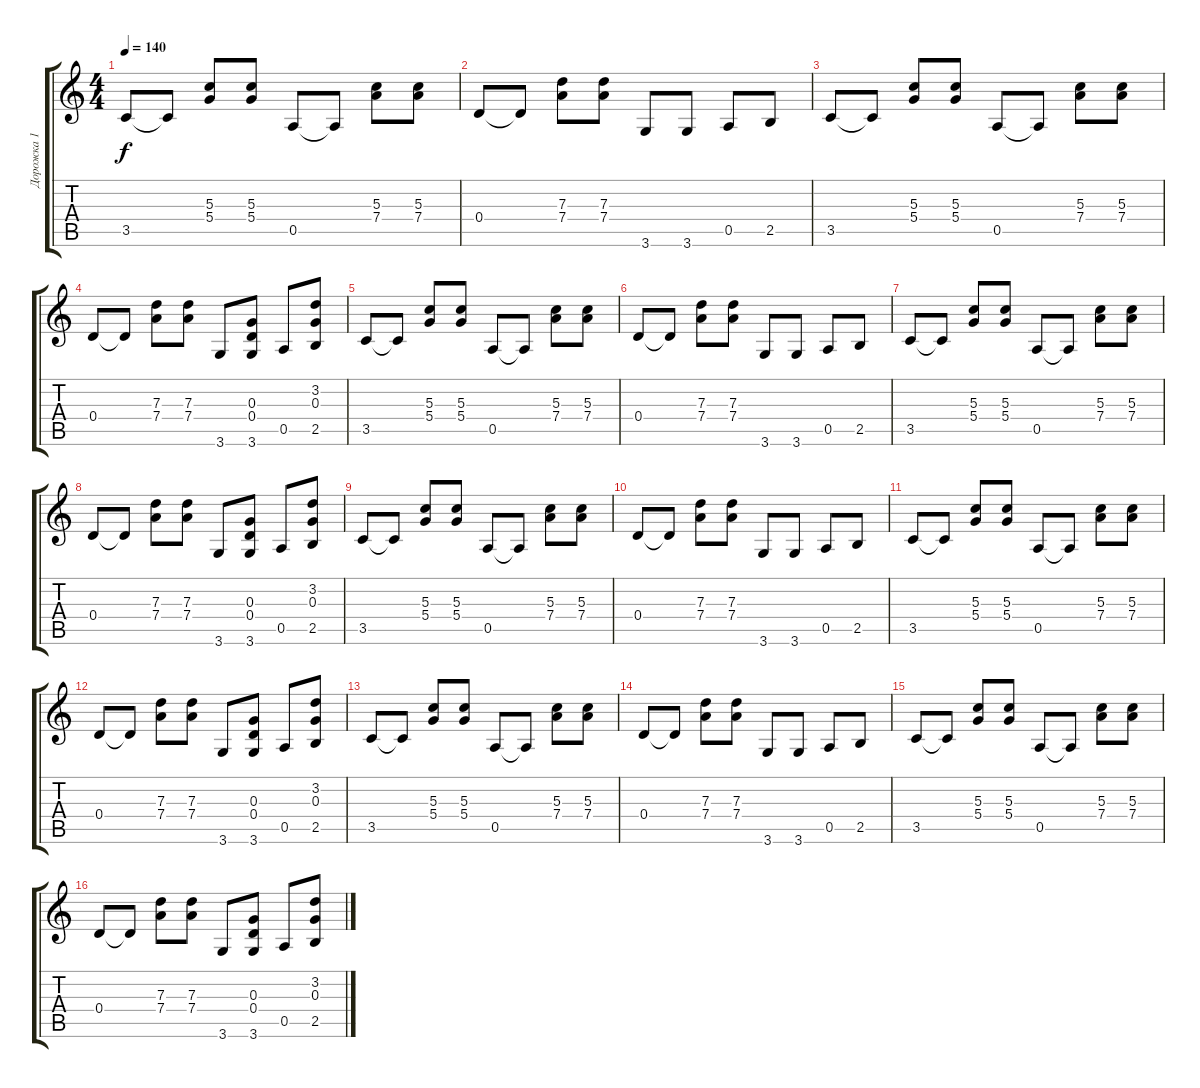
\track ("Дорожка 1" "Дорожка 1") {instrument electricguitarmuted}
\staff {score tabs}
\tuning (E4 B3 G3 D3 A2 E2) {hide}
\ts (4 4)
\tempo 140
\clef g2
\ks c
3.5.8{dy f instrument electricguitarmuted} 3.5{t}.8 (5.3 5.4).8 (5.3 5.4).8 0.5.8 0.5{t}.8 (5.3 7.4).8 (5.3 7.4).8 |
0.4.8 0.4{t}.8 (7.3 7.4).8 (7.3 7.4).8 3.6.8 3.6.8 0.5.8 2.5.8 |
3.5.8 3.5{t}.8 (5.3 5.4).8 (5.3 5.4).8 0.5.8 0.5{t}.8 (5.3 7.4).8 (5.3 7.4).8 |
0.4.8 0.4{t}.8 (7.3 7.4).8 (7.3 7.4).8 3.6.8 (0.3 0.4 3.6).8 0.5.8 (3.2 0.3 2.5).8 |
3.5.8 3.5{t}.8 (5.3 5.4).8 (5.3 5.4).8 0.5.8 0.5{t}.8 (5.3 7.4).8 (5.3 7.4).8 |
0.4.8 0.4{t}.8 (7.3 7.4).8 (7.3 7.4).8 3.6.8 3.6.8 0.5.8 2.5.8 |
3.5.8 3.5{t}.8 (5.3 5.4).8 (5.3 5.4).8 0.5.8 0.5{t}.8 (5.3 7.4).8 (5.3 7.4).8 |
0.4.8 0.4{t}.8 (7.3 7.4).8 (7.3 7.4).8 3.6.8 (0.3 0.4 3.6).8 0.5.8 (3.2 0.3 2.5).8 |
3.5.8 3.5{t}.8 (5.3 5.4).8 (5.3 5.4).8 0.5.8 0.5{t}.8 (5.3 7.4).8 (5.3 7.4).8 |
0.4.8 0.4{t}.8 (7.3 7.4).8 (7.3 7.4).8 3.6.8 3.6.8 0.5.8 2.5.8 |
3.5.8 3.5{t}.8 (5.3 5.4).8 (5.3 5.4).8 0.5.8 0.5{t}.8 (5.3 7.4).8 (5.3 7.4).8 |
0.4.8 0.4{t}.8 (7.3 7.4).8 (7.3 7.4).8 3.6.8 (0.3 0.4 3.6).8 0.5.8 (3.2 0.3 2.5).8 |
3.5.8 3.5{t}.8 (5.3 5.4).8 (5.3 5.4).8 0.5.8 0.5{t}.8 (5.3 7.4).8 (5.3 7.4).8 |
0.4.8 0.4{t}.8 (7.3 7.4).8 (7.3 7.4).8 3.6.8 3.6.8 0.5.8 2.5.8 |
3.5.8 3.5{t}.8 (5.3 5.4).8 (5.3 5.4).8 0.5.8 0.5{t}.8 (5.3 7.4).8 (5.3 7.4).8 |
0.4.8 0.4{t}.8 (7.3 7.4).8 (7.3 7.4).8 3.6.8 (0.3 0.4 3.6).8 0.5.8 (3.2 0.3 2.5).8
